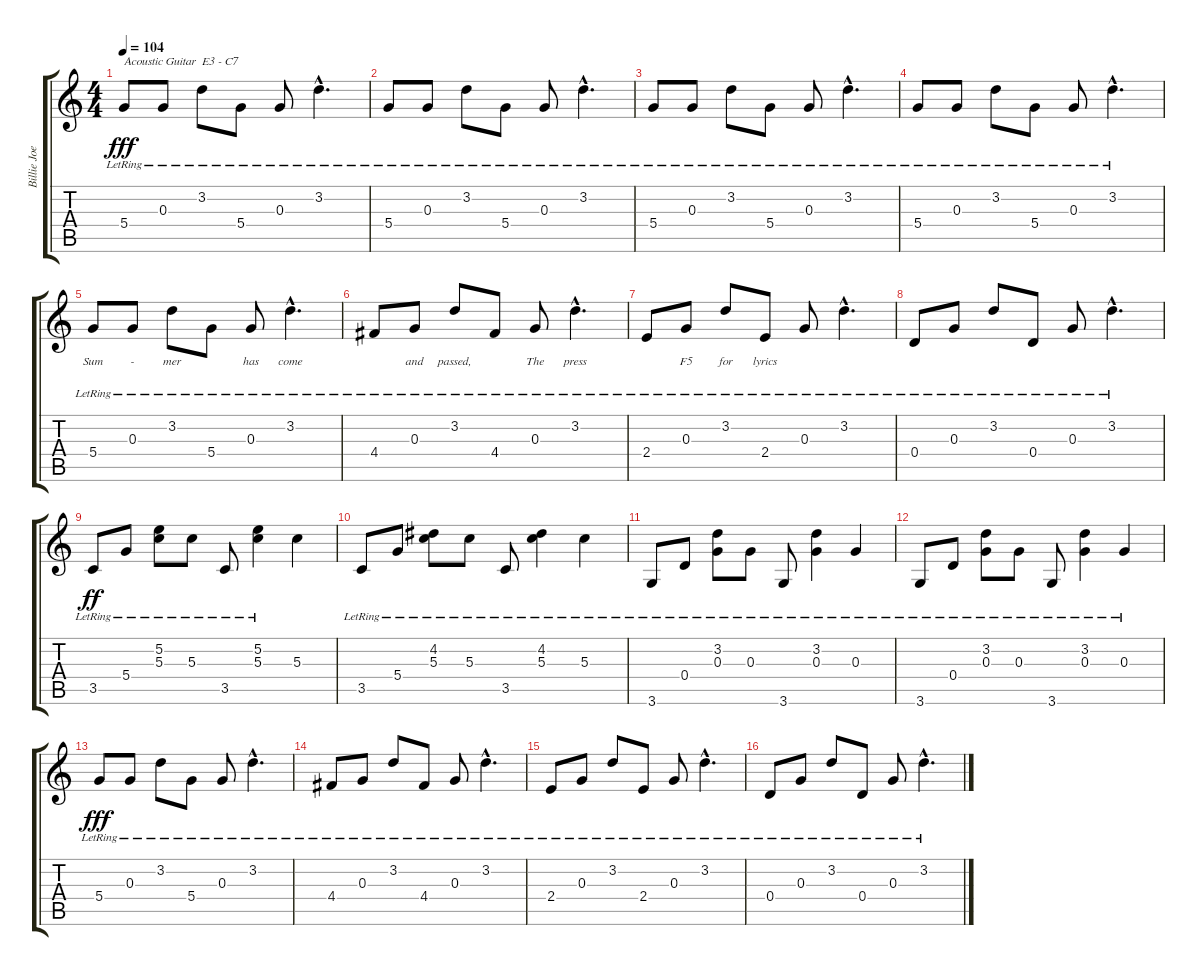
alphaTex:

\track ("Billie Joe Armstrong" "Billie Joe") {instrument acousticguitarsteel}
\staff {score tabs}
\tuning (E4 B3 G3 D3 A2 E2) {hide}
\ts (4 4)
\tempo 104
\clef g2
\ks c
5.4{lr}.8{txt "Acoustic Guitar  E3 - C7" dy fff volume 13 balance 0 instrument acousticguitarsteel} 0.3{lr}.8 3.2{lr}.8 5.4{lr}.8 0.3{lr}.8 3.2{hac lr}.4{d} |
5.4{lr}.8 0.3{lr}.8 3.2{lr}.8 5.4{lr}.8 0.3{lr}.8 3.2{hac lr}.4{d} |
5.4{lr}.8 0.3{lr}.8 3.2{lr}.8 5.4{lr}.8 0.3{lr}.8 3.2{hac lr}.4{d} |
5.4{lr}.8 0.3{lr}.8 3.2{lr}.8 5.4{lr}.8 0.3{lr}.8 3.2{hac lr}.4{d} |
5.4{lr}.8{lyrics (0 "Sum") lyrics (1 "") lyrics (2 "") lyrics (3 "") lyrics (4 "") volume 9} 0.3{lr}.8{lyrics (0 "-") lyrics (1 "") lyrics (2 "") lyrics (3 "") lyrics (4 "")} 3.2{lr}.8{lyrics (0 "mer") lyrics (1 "") lyrics (2 "") lyrics (3 "") lyrics (4 "")} 5.4{lr}.8{lyrics (0 "") lyrics (1 "") lyrics (2 "") lyrics (3 "") lyrics (4 "")} 0.3{lr}.8{lyrics (0 "has") lyrics (1 "") lyrics (2 "") lyrics (3 "") lyrics (4 "")} 3.2{hac lr}.4{d lyrics (0 "come") lyrics (1 "") lyrics (2 "") lyrics (3 "") lyrics (4 "")} |
4.4{lr}.8{lyrics (0 "") lyrics (1 "") lyrics (2 "") lyrics (3 "") lyrics (4 "")} 0.3{lr}.8{lyrics (0 "and") lyrics (1 "") lyrics (2 "") lyrics (3 "") lyrics (4 "")} 3.2{lr}.8{lyrics (0 "passed,") lyrics (1 "") lyrics (2 "") lyrics (3 "") lyrics (4 "")} 4.4{lr}.8{lyrics (0 "") lyrics (1 "") lyrics (2 "") lyrics (3 "") lyrics (4 "")} 0.3{lr}.8{lyrics (0 "The") lyrics (1 "") lyrics (2 "") lyrics (3 "") lyrics (4 "")} 3.2{hac lr}.4{d lyrics (0 "press") lyrics (1 "") lyrics (2 "") lyrics (3 "") lyrics (4 "")} |
2.4{lr}.8{lyrics (0 "") lyrics (1 "") lyrics (2 "") lyrics (3 "") lyrics (4 "")} 0.3{lr}.8{lyrics (0 "F5") lyrics (1 "") lyrics (2 "") lyrics (3 "") lyrics (4 "")} 3.2{lr}.8{lyrics (0 "for") lyrics (1 "") lyrics (2 "") lyrics (3 "") lyrics (4 "")} 2.4{lr}.8{lyrics (0 "lyrics") lyrics (1 "") lyrics (2 "") lyrics (3 "") lyrics (4 "")} 0.3{lr}.8 3.2{hac lr}.4{d} |
0.4{lr}.8 0.3{lr}.8 3.2{lr}.8 0.4{lr}.8 0.3{lr}.8 3.2{hac lr}.4{d} |
3.5{lr}.8{dy ff} 5.4{lr}.8 (5.2{lr} 5.3{lr}).8 5.3{lr}.8 3.5{lr}.8 (5.2{lr} 5.3{lr}).4 5.3.4 |
3.5{lr}.8 5.4{lr}.8 (4.2{lr} 5.3{lr}).8 5.3{lr}.8 3.5{lr}.8 (4.2{lr} 5.3{lr}).4 5.3{lr}.4 |
3.6{lr}.8 0.4{lr}.8 (3.2{lr} 0.3{lr}).8 0.3{lr}.8 3.6{lr}.8 (3.2{lr} 0.3{lr}).4 0.3{lr}.4 |
3.6{lr}.8 0.4{lr}.8 (3.2{lr} 0.3{lr}).8 0.3{lr}.8 3.6{lr}.8 (3.2{lr} 0.3{lr}).4 0.3{lr}.4 |
5.4{lr}.8{dy fff} 0.3{lr}.8 3.2{lr}.8 5.4{lr}.8 0.3{lr}.8 3.2{hac lr}.4{d} |
4.4{lr}.8 0.3{lr}.8 3.2{lr}.8 4.4{lr}.8 0.3{lr}.8 3.2{hac lr}.4{d} |
2.4{lr}.8 0.3{lr}.8 3.2{lr}.8 2.4{lr}.8 0.3{lr}.8 3.2{hac lr}.4{d} |
0.4{lr}.8 0.3{lr}.8 3.2{lr}.8 0.4{lr}.8 0.3{lr}.8 3.2{hac lr}.4{d}
